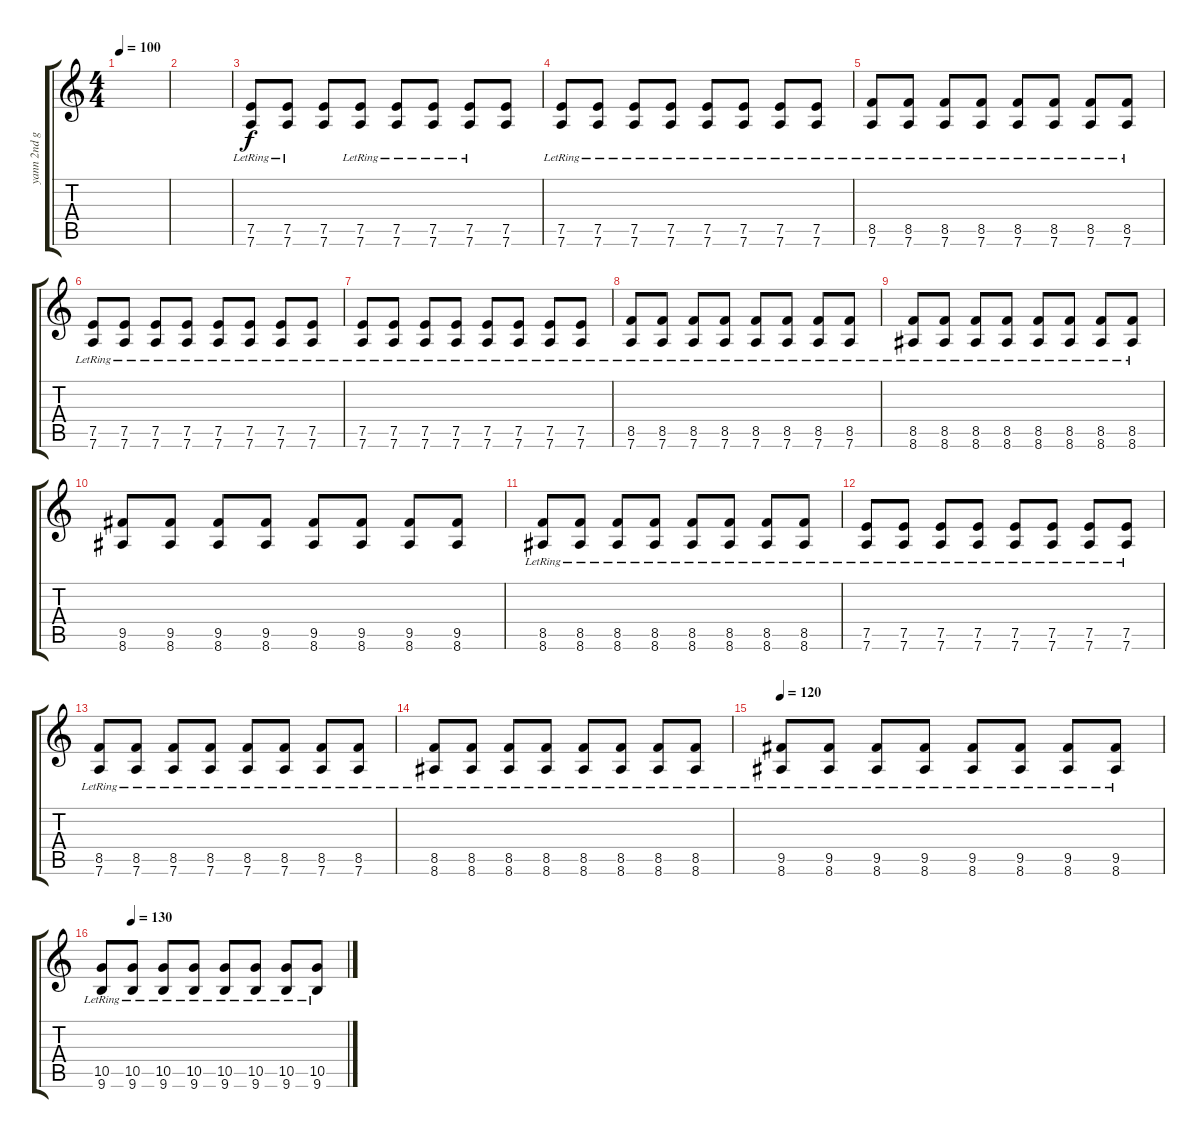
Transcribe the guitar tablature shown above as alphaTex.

\track ("yann 2nd guitar" "yann 2nd g") {instrument distortionguitar}
\staff {score tabs}
\tuning (E4 B3 G3 D3 A2 D2) {hide}
\ts (4 4)
\tempo 100
\clef g2
\ks c
|
|
(7.5{lr} 7.6{lr}).8 (7.5{lr} 7.6).8 (7.5 7.6).8 (7.5{lr} 7.6{lr}).8 (7.5{lr} 7.6{lr}).8 (7.5{lr} 7.6{lr}).8 (7.5{lr} 7.6{lr}).8 (7.5 7.6).8 |
(7.5{lr} 7.6{lr}).8 (7.5{lr} 7.6{lr}).8 (7.5{lr} 7.6{lr}).8 (7.5{lr} 7.6{lr}).8 (7.5{lr} 7.6{lr}).8 (7.5{lr} 7.6{lr}).8 (7.5{lr} 7.6{lr}).8 (7.5{lr} 7.6{lr}).8 |
(8.5{lr} 7.6{lr}).8 (8.5{lr} 7.6{lr}).8 (8.5{lr} 7.6{lr}).8 (8.5{lr} 7.6{lr}).8 (8.5{lr} 7.6{lr}).8 (8.5{lr} 7.6{lr}).8 (8.5{lr} 7.6{lr}).8 (8.5{lr} 7.6{lr}).8 |
(7.5{lr} 7.6{lr}).8 (7.5{lr} 7.6{lr}).8 (7.5{lr} 7.6{lr}).8 (7.5{lr} 7.6{lr}).8 (7.5{lr} 7.6{lr}).8 (7.5{lr} 7.6{lr}).8 (7.5{lr} 7.6{lr}).8 (7.5{lr} 7.6{lr}).8 |
(7.5{lr} 7.6{lr}).8 (7.5{lr} 7.6{lr}).8 (7.5{lr} 7.6{lr}).8 (7.5{lr} 7.6{lr}).8 (7.5{lr} 7.6{lr}).8 (7.5{lr} 7.6{lr}).8 (7.5{lr} 7.6{lr}).8 (7.5{lr} 7.6{lr}).8 |
(8.5{lr} 7.6{lr}).8 (8.5{lr} 7.6{lr}).8 (8.5{lr} 7.6{lr}).8 (8.5{lr} 7.6{lr}).8 (8.5{lr} 7.6{lr}).8 (8.5{lr} 7.6{lr}).8 (8.5{lr} 7.6{lr}).8 (8.5{lr} 7.6{lr}).8 |
(8.5{lr} 8.6{lr}).8 (8.5{lr} 8.6{lr}).8 (8.5{lr} 8.6{lr}).8 (8.5{lr} 8.6{lr}).8 (8.5{lr} 8.6{lr}).8 (8.5{lr} 8.6{lr}).8 (8.5{lr} 8.6{lr}).8 (8.5{lr} 8.6{lr}).8 |
(9.5 8.6).8 (9.5 8.6).8 (9.5 8.6).8 (9.5 8.6).8 (9.5 8.6).8 (9.5 8.6).8 (9.5 8.6).8 (9.5 8.6).8 |
(8.5{lr} 8.6{lr}).8 (8.5{lr} 8.6{lr}).8 (8.5{lr} 8.6{lr}).8 (8.5 8.6{lr}).8 (8.5 8.6{lr}).8 (8.5{lr} 8.6{lr}).8 (8.5{lr} 8.6{lr}).8 (8.5{lr} 8.6{lr}).8 |
(7.5{lr} 7.6{lr}).8 (7.5{lr} 7.6{lr}).8 (7.5{lr} 7.6{lr}).8 (7.5{lr} 7.6{lr}).8 (7.5{lr} 7.6{lr}).8 (7.5{lr} 7.6{lr}).8 (7.5{lr} 7.6{lr}).8 (7.5{lr} 7.6{lr}).8 |
(8.5{lr} 7.6{lr}).8 (8.5{lr} 7.6{lr}).8 (8.5{lr} 7.6{lr}).8 (8.5{lr} 7.6{lr}).8 (8.5{lr} 7.6{lr}).8 (8.5{lr} 7.6{lr}).8 (8.5{lr} 7.6{lr}).8 (8.5{lr} 7.6{lr}).8 |
(8.5{lr} 8.6{lr}).8 (8.5{lr} 8.6{lr}).8 (8.5{lr} 8.6{lr}).8 (8.5{lr} 8.6{lr}).8 (8.5{lr} 8.6{lr}).8 (8.5{lr} 8.6{lr}).8 (8.5{lr} 8.6{lr}).8 (8.5{lr} 8.6{lr}).8 |
\tempo 120
(9.5{lr} 8.6{lr}).8 (9.5{lr} 8.6{lr}).8 (9.5{lr} 8.6{lr}).8 (9.5{lr} 8.6{lr}).8 (9.5{lr} 8.6{lr}).8 (9.5{lr} 8.6{lr}).8 (9.5{lr} 8.6{lr}).8 (9.5{lr} 8.6{lr}).8 |
\tempo (130 0.125)
(10.5{lr} 9.6{lr}).8 (10.5{lr} 9.6{lr}).8 (10.5{lr} 9.6{lr}).8 (10.5{lr} 9.6{lr}).8 (10.5{lr} 9.6{lr}).8 (10.5{lr} 9.6{lr}).8 (10.5{lr} 9.6{lr}).8 (10.5{lr} 9.6{lr}).8
